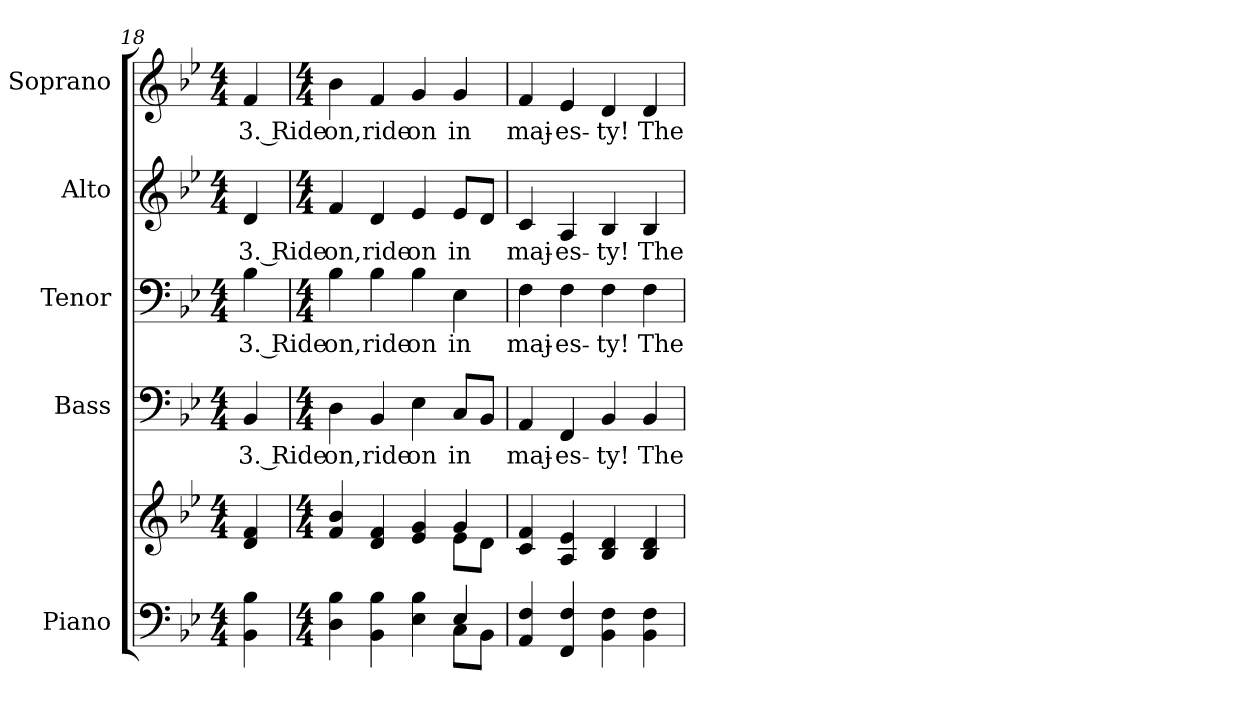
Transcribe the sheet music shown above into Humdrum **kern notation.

**kern	**kern	**kern	**text	**kern	**text	**kern	**text	**kern	**text
*part5	*part5	*part4	*part4	*part3	*part3	*part2	*part2	*part1	*part1
*staff6	*staff5	*staff4	*staff4	*staff3	*staff3	*staff2	*staff2	*staff1	*staff1
*I"Piano	*	*I"Bass	*	*I"Tenor	*	*I"Alto	*	*I"Soprano	*
*I'Pno.	*	*I'B.	*	*I'T.	*	*I'A.	*	*I'S.	*
!!LO:PB:g=z
*clefF4	*clefG2	*clefF4	*	*clefF4	*	*clefG2	*	*clefG2	*
*k[b-e-]	*k[b-e-]	*k[b-e-]	*	*k[b-e-]	*	*k[b-e-]	*	*k[b-e-]	*
*B-:	*B-:	*B-:	*	*B-:	*	*B-:	*	*B-:	*
*M4/4	*M4/4	*M4/4	*	*M4/4	*	*M4/4	*	*M4/4	*
=18	=18	=18	=18	=18	=18	=18	=18	=18	=18
!	!	!	!LO:LY:b:color=#000000	!	!	!	!	!	!
!	!	!	!	!	!LO:LY:b:color=#000000	!	!	!	!
!	!	!	!	!	!	!	!LO:LY:b:color=#000000	!	!
!	!	!	!	!	!	!	!	!	!LO:LY:b:color=#000000
4BB-i\ 4B-i	4di/ 4fi	4BB-i/	3. Ride	4B-i\	3. Ride	4di/	3. Ride	4fi/	3. Ride
=19	=19	=19	=19	=19	=19	=19	=19	=19	=19
*M4/4	*M4/4	*M4/4	*	*M4/4	*	*M4/4	*	*M4/4	*
*^	*^	*	*	*	*	*	*	*	*
!	!	!	!	!	!LO:LY:b:color=#000000	!	!	!	!	!	!
!	!	!	!	!	!	!	!LO:LY:b:color=#000000	!	!	!	!
!	!	!	!	!	!	!	!	!	!LO:LY:b:color=#000000	!	!
!	!	!	!	!	!	!	!	!	!	!	!LO:LY:b:color=#000000
4Di\ 4B-i	2ryy	4fi/ 4b-i	2ryy	4Di\	on,	4B-i\	on,	4fi/	on,	4b-i\	on,
!	!	!	!	!	!LO:LY:b:color=#000000	!	!	!	!	!	!
!	!	!	!	!	!	!	!LO:LY:b:color=#000000	!	!	!	!
!	!	!	!	!	!	!	!	!	!LO:LY:b:color=#000000	!	!
!	!	!	!	!	!	!	!	!	!	!	!LO:LY:b:color=#000000
4BB-i\ 4B-i	.	4di/ 4fi	.	4BB-i/	ride	4B-i\	ride	4di/	ride	4fi/	ride
!	!	!	!	!	!LO:LY:b:color=#000000	!	!	!	!	!	!
!	!	!	!	!	!	!	!LO:LY:b:color=#000000	!	!	!	!
!	!	!	!	!	!	!	!	!	!LO:LY:b:color=#000000	!	!
!	!	!	!	!	!	!	!	!	!	!	!LO:LY:b:color=#000000
4E-i\ 4B-i	4ryy	4e-i/ 4gi	4ryy	4E-i\	on	4B-i\	on	4e-i/	on	4gi/	on
!	!	!	!	!	!LO:LY:b:color=#000000	!	!	!	!	!	!
!	!	!	!	!	!	!	!LO:LY:b:color=#000000	!	!	!	!
!	!	!	!	!	!	!	!	!	!LO:LY:b:color=#000000	!	!
!	!	!	!	!	!	!	!	!	!	!	!LO:LY:b:color=#000000
4E-i/	8Ci\L	4gi/	8e-i\L	8Ci/L	in	4E-i\	in	8e-i/L	in	4gi/	in
.	8BB-i\J	.	8di\J	8BB-i/J	.	.	.	8di/J	.	.	.
*v	*v	*	*	*	*	*	*	*	*	*	*
*	*v	*v	*	*	*	*	*	*	*	*
=20	=20	=20	=20	=20	=20	=20	=20	=20	=20
*^	*^	*	*	*	*	*	*	*	*
!	!	!	!	!	!LO:LY:b:color=#000000	!	!	!	!	!	!
*v	*v	*	*	*	*	*	*	*	*	*	*
*	*v	*v	*	*	*	*	*	*	*	*
*^	*^	*	*	*	*	*	*	*	*
!	!	!	!	!	!	!	!LO:LY:b:color=#000000	!	!	!	!
*v	*v	*	*	*	*	*	*	*	*	*	*
*	*v	*v	*	*	*	*	*	*	*	*
*^	*^	*	*	*	*	*	*	*	*
!	!	!	!	!	!	!	!	!	!LO:LY:b:color=#000000	!	!
*v	*v	*	*	*	*	*	*	*	*	*	*
*	*v	*v	*	*	*	*	*	*	*	*
*^	*^	*	*	*	*	*	*	*	*
!	!	!	!	!	!	!	!	!	!	!	!LO:LY:b:color=#000000
*v	*v	*	*	*	*	*	*	*	*	*	*
*	*v	*v	*	*	*	*	*	*	*	*
4AAi/ 4Fi	4ci/ 4fi	4AAi/	maj-	4Fi\	maj-	4ci/	maj-	4fi/	maj-
!	!	!	!LO:LY:b:color=#000000	!	!	!	!	!	!
!	!	!	!	!	!LO:LY:b:color=#000000	!	!	!	!
!	!	!	!	!	!	!	!LO:LY:b:color=#000000	!	!
!	!	!	!	!	!	!	!	!	!LO:LY:b:color=#000000
4FFi/ 4Fi	4Ai/ 4e-i	4FFi/	-es-	4Fi\	-es-	4Ai/	-es-	4e-i/	-es-
!	!	!	!LO:LY:b:color=#000000	!	!	!	!	!	!
!	!	!	!	!	!LO:LY:b:color=#000000	!	!	!	!
!	!	!	!	!	!	!	!LO:LY:b:color=#000000	!	!
!	!	!	!	!	!	!	!	!	!LO:LY:b:color=#000000
4BB-i\ 4Fi	4B-i/ 4di	4BB-i/	-ty!	4Fi\	-ty!	4B-i/	-ty!	4di/	-ty!
!	!	!	!LO:LY:b:color=#000000	!	!	!	!	!	!
!	!	!	!	!	!LO:LY:b:color=#000000	!	!	!	!
!	!	!	!	!	!	!	!LO:LY:b:color=#000000	!	!
!	!	!	!	!	!	!	!	!	!LO:LY:b:color=#000000
4BB-i\ 4Fi	4B-i/ 4di	4BB-i/	The	4Fi\	The	4B-i/	The	4di/	The
=	=	=	=	=	=	=	=	=	=
*-	*-	*-	*-	*-	*-	*-	*-	*-	*-
